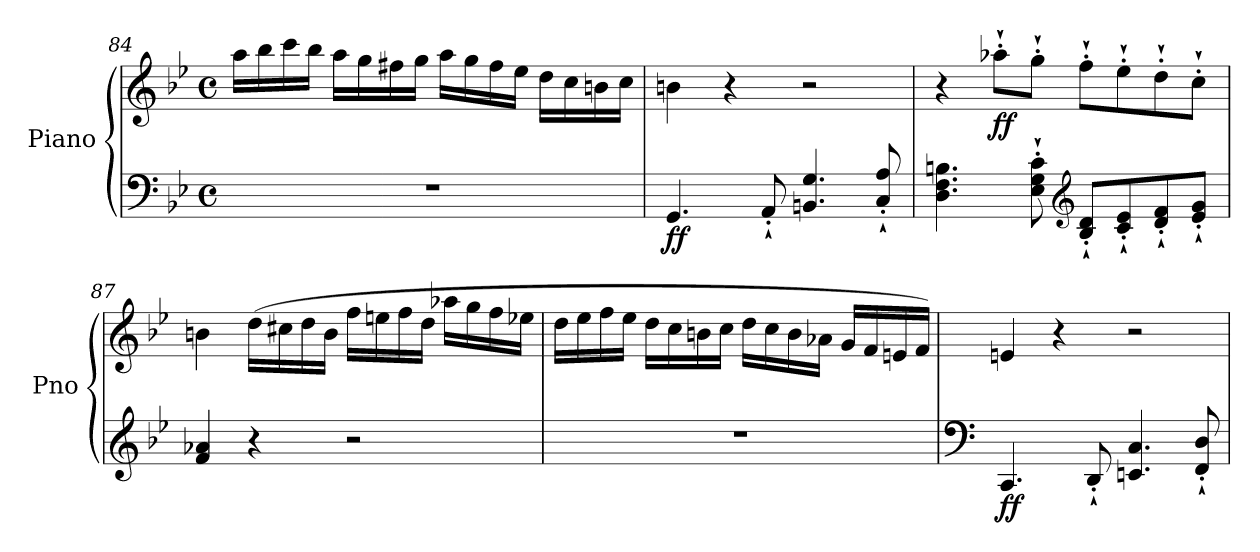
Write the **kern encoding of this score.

**kern	**kern	**dynam
*part1	*part1	*part1
*staff2	*staff1	*staff1/2
*I"Piano	*	*
*I'Pno	*	*
*clefF4	*clefG2	*
*k[b-e-]	*k[b-e-]	*
*B-:	*B-:	*
*M4/4	*M4/4	*
*met(c)	*met(c)	*
=84	=84	=84
1r	16aa\LL	.
.	16bb-\	.
.	16ccc\	.
.	16bb-\JJ	.
.	16aa\LL	.
.	16gg\	.
.	16ff#X\	.
.	16gg\JJ	.
.	16aa\LL	.
.	16gg\	.
.	16ff#\	.
.	16ee-\JJ	.
.	16dd\LL	.
.	16cc\	.
.	16bn\	.
.	16cc\JJ	.
=85	=85	=85
!	!	!LO:DY:b=2
4.GG/	4bn\	ff
.	4r	.
8AA'`/	.	.
4.BBn/ 4.G/	2r	.
8C/'` 8A/'`	.	.
=86	=86	=86
4.D\ 4.F\ 4.Bn\	4r	.
!	!	!LO:DY:b
.	8aa-X'`\L	ff
8E-\'` 8G\'` 8c\'`	8gg'`\J	.
*clefG2	*	*
8B/'` 8d/'`L	8ff'`\L	.
8c/'` 8e-/'`	8ee-'`\	.
8d/'` 8f/'`	8dd'`\	.
8e-/'` 8g/'`J	8cc'`\J	.
=87	=87	=87
4f/ 4a-X/	4bn\	.
4r	(>16dd\LL	.
.	16cc#X\	.
.	16dd\	.
.	16b\JJ	.
2r	16ff\LL	.
.	16een\	.
.	16ff\	.
.	16dd\JJ	.
.	16aa-X\LL	.
.	16gg\	.
.	16ff\	.
.	16ee-X\JJ	.
=88	=88	=88
1r	16dd\LL	.
.	16ee-\	.
.	16ff\	.
.	16ee-\JJ	.
.	16dd\LL	.
.	16cc\	.
.	16bn\	.
.	16cc\JJ	.
.	16dd\LL	.
.	16cc\	.
.	16b\	.
.	16a-X\JJ	.
.	16g/LL	.
.	16f/	.
.	16en/	.
.	16f/JJ)	.
=89	=89	=89
*clefF4	*	*
!	!	!LO:DY:b=2
4.CC/	4en/	ff
.	4r	.
8DD'`/	.	.
4.EEn/ 4.C/	2r	.
8FF/'` 8D/'`	.	.
=	=	=
*-	*-	*-
